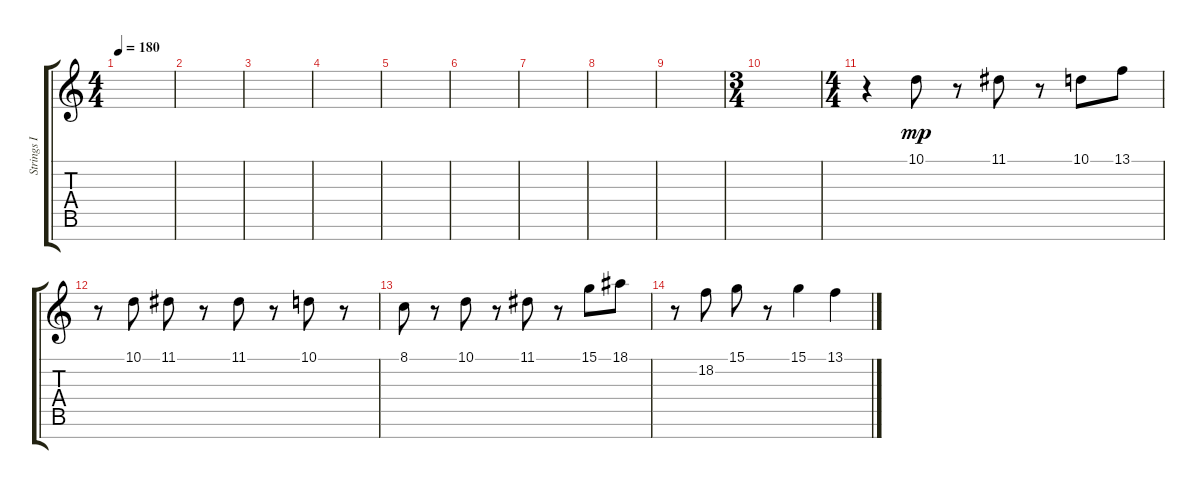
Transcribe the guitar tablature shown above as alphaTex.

\track ("Strings I" "Strings I") {instrument stringensemble2}
\staff {score tabs}
\tuning (E4 B3 G3 D3 A2 E2 B1) {hide}
\ts (4 4)
\tempo 180
\clef g2
\ks c
|
|
|
|
|
|
|
|
|
\ts (3 4)
|
\ts (4 4)
r.4 10.1.8{dy mp} r.8 11.1.8 r.8 10.1.8 13.1.8 |
r.8 10.1.8 11.1.8 r.8 11.1.8 r.8 10.1.8 r.8 |
8.1.8 r.8 10.1.8 r.8 11.1.8 r.8 15.1.8 18.1.8 |
r.8 18.2.8 15.1.8 r.8 15.1.4 13.1.4
